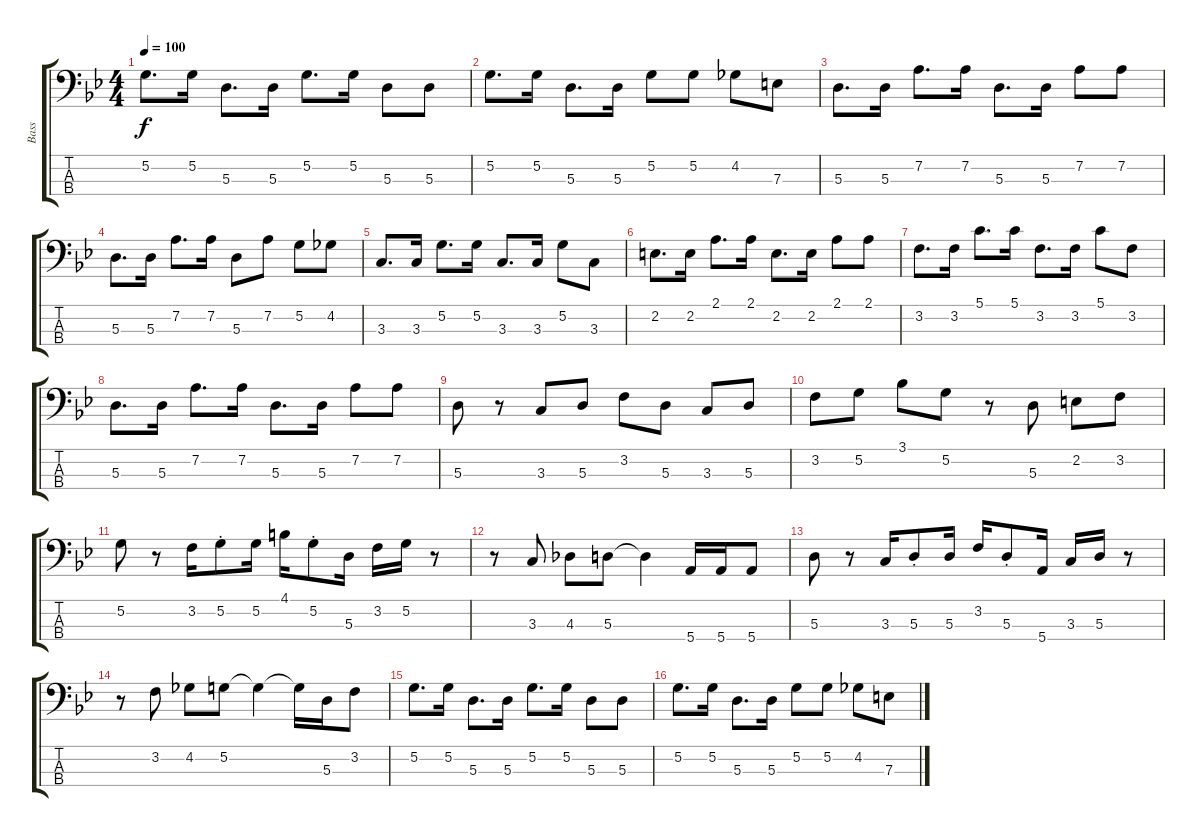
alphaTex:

\track ("Bass" "Bass") {instrument acousticbass}
\staff {score tabs}
\tuning (G2 D2 A1 E1) {hide}
\ts (4 4)
\tempo 100
\clef f4
\ks bb
5.2.8{d dy f} 5.2.16 5.3.8{d} 5.3.16 5.2.8{d} 5.2.16 5.3.8 5.3.8 |
5.2.8{d} 5.2.16 5.3.8{d} 5.3.16 5.2.8 5.2.8 4.2.8 7.3.8 |
5.3.8{d} 5.3.16 7.2.8{d} 7.2.16 5.3.8{d} 5.3.16 7.2.8 7.2.8 |
5.3.8{d} 5.3.16 7.2.8{d} 7.2.16 5.3.8 7.2.8 5.2.8 4.2.8 |
3.3.8{d} 3.3.16 5.2.8{d} 5.2.16 3.3.8{d} 3.3.16 5.2.8 3.3.8 |
2.2.8{d} 2.2.16 2.1.8{d} 2.1.16 2.2.8{d} 2.2.16 2.1.8 2.1.8 |
3.2.8{d} 3.2.16 5.1.8{d} 5.1.16 3.2.8{d} 3.2.16 5.1.8 3.2.8 |
5.3.8{d} 5.3.16 7.2.8{d} 7.2.16 5.3.8{d} 5.3.16 7.2.8 7.2.8 |
5.3.8 r.8 3.3.8 5.3.8 3.2.8 5.3.8 3.3.8 5.3.8 |
3.2.8 5.2.8 3.1.8 5.2.8 r.8 5.3.8 2.2.8 3.2.8 |
5.2.8 r.8 3.2.16 5.2{st}.8 5.2.16 4.1.16 5.2{st}.8 5.3.16 3.2.16 5.2.16 r.8 |
r.8 3.3.8 4.3.8 5.3.8 5.3{t}.4 5.4.16 5.4.16 5.4.8 |
5.3.8 r.8 3.3.16 5.3{st}.8 5.3.16 3.2.16 5.3{st}.8 5.4.16 3.3.16 5.3.16 r.8 |
r.8 3.2.8 4.2.8 5.2.8 5.2{t}.4 5.2{t}.16 5.3.16 3.2.8 |
5.2.8{d} 5.2.16 5.3.8{d} 5.3.16 5.2.8{d} 5.2.16 5.3.8 5.3.8 |
5.2.8{d} 5.2.16 5.3.8{d} 5.3.16 5.2.8 5.2.8 4.2.8 7.3.8
